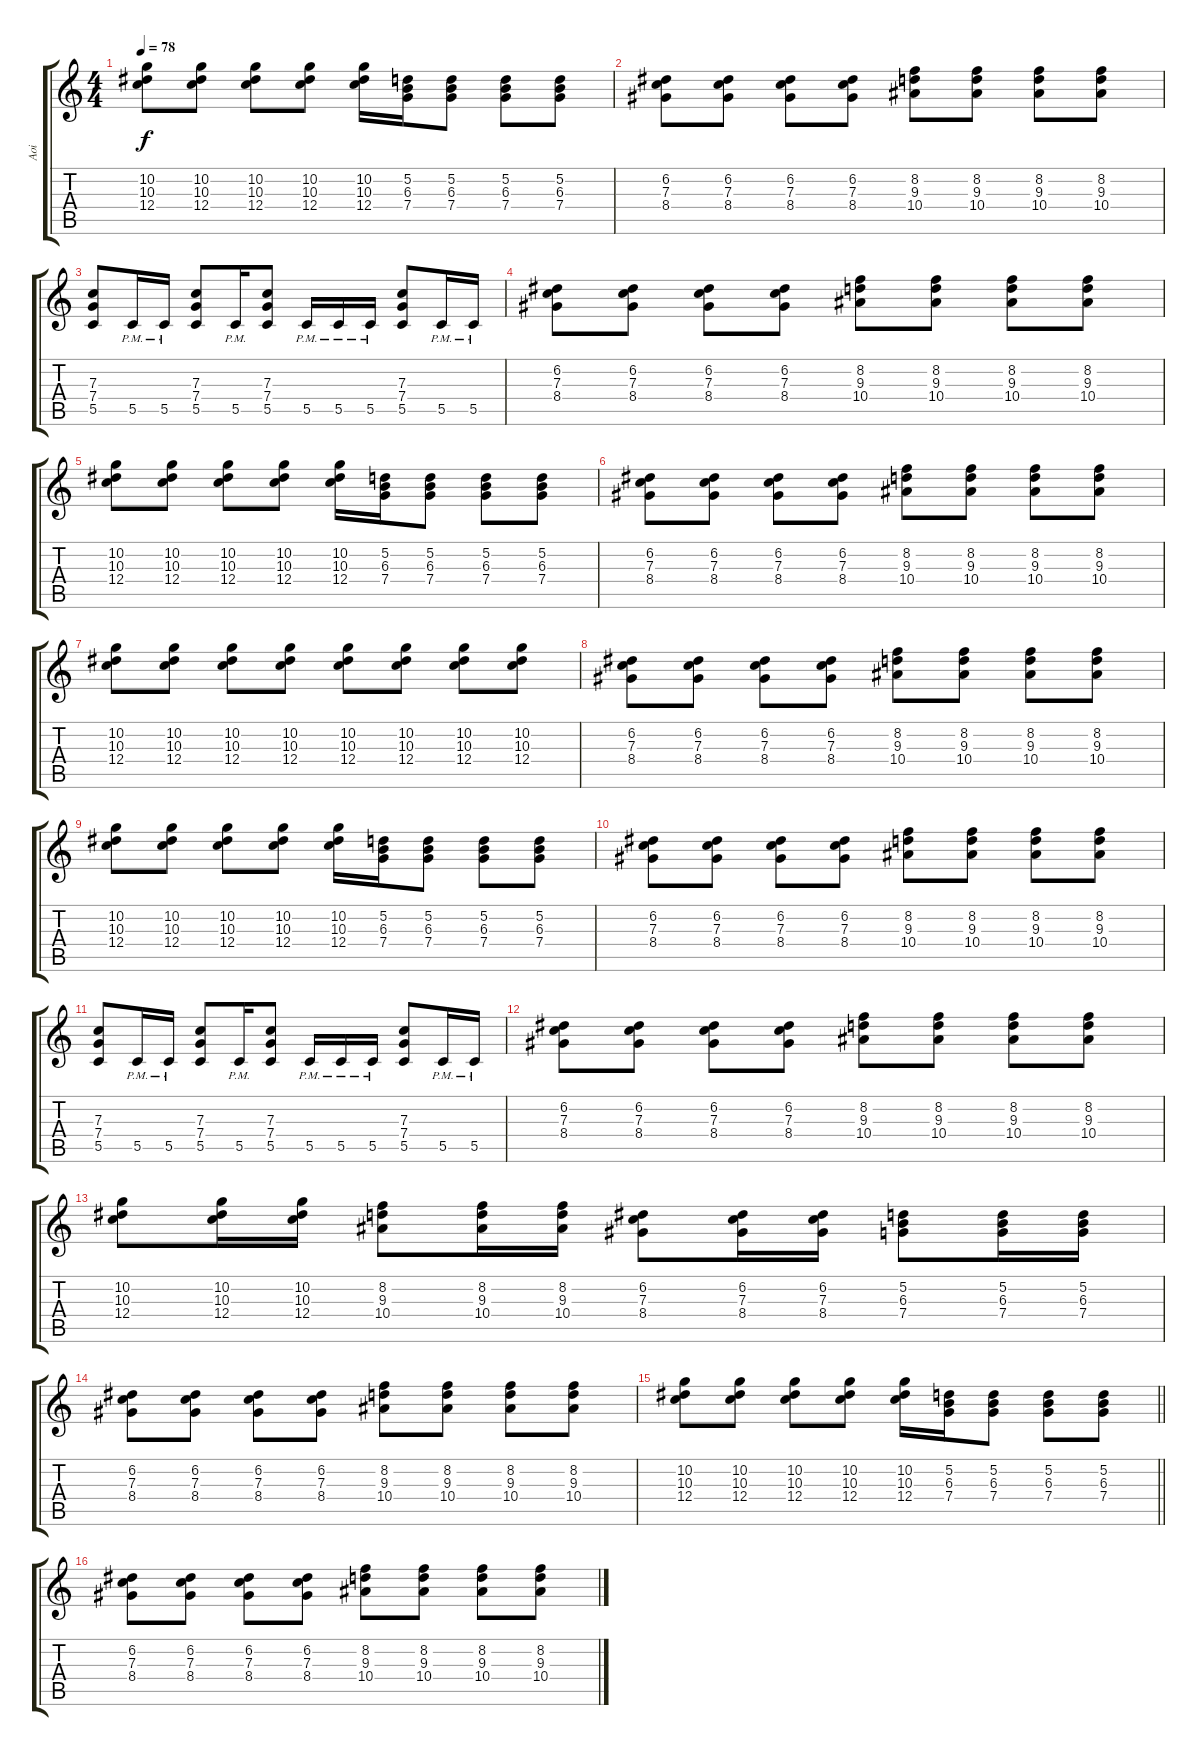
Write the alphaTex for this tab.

\track ("Aoi" "Aoi") {instrument overdrivenguitar}
\staff {score tabs}
\tuning (D4 A3 F3 C3 G2 D2) {hide}
\ts (4 4)
\tempo 78
\clef g2
\ks c
(10.2 10.3 12.4).8{dy f} (10.2 10.3 12.4).8 (10.2 10.3 12.4).8 (10.2 10.3 12.4).8 (10.2 10.3 12.4).16 (5.2 6.3 7.4).16 (5.2 6.3 7.4).8 (5.2 6.3 7.4).8 (5.2 6.3 7.4).8 |
(6.2 7.3 8.4).8 (6.2 7.3 8.4).8 (6.2 7.3 8.4).8 (6.2 7.3 8.4).8 (8.2 9.3 10.4).8 (8.2 9.3 10.4).8 (8.2 9.3 10.4).8 (8.2 9.3 10.4).8 |
(7.3 7.4 5.5).8 5.5{pm}.16 5.5{pm}.16 (7.3 7.4 5.5).8 5.5{pm}.16 (7.3 7.4 5.5).8 5.5{pm}.16 5.5{pm}.16 5.5{pm}.16 (7.3 7.4 5.5).8 5.5{pm}.16 5.5{pm}.16 |
(6.2 7.3 8.4).8 (6.2 7.3 8.4).8 (6.2 7.3 8.4).8 (6.2 7.3 8.4).8 (8.2 9.3 10.4).8 (8.2 9.3 10.4).8 (8.2 9.3 10.4).8 (8.2 9.3 10.4).8 |
(10.2 10.3 12.4).8 (10.2 10.3 12.4).8 (10.2 10.3 12.4).8 (10.2 10.3 12.4).8 (10.2 10.3 12.4).16 (5.2 6.3 7.4).16 (5.2 6.3 7.4).8 (5.2 6.3 7.4).8 (5.2 6.3 7.4).8 |
(6.2 7.3 8.4).8 (6.2 7.3 8.4).8 (6.2 7.3 8.4).8 (6.2 7.3 8.4).8 (8.2 9.3 10.4).8 (8.2 9.3 10.4).8 (8.2 9.3 10.4).8 (8.2 9.3 10.4).8 |
(10.2 10.3 12.4).8 (10.2 10.3 12.4).8 (10.2 10.3 12.4).8 (10.2 10.3 12.4).8 (10.2 10.3 12.4).8 (10.2 10.3 12.4).8 (10.2 10.3 12.4).8 (10.2 10.3 12.4).8 |
(6.2 7.3 8.4).8 (6.2 7.3 8.4).8 (6.2 7.3 8.4).8 (6.2 7.3 8.4).8 (8.2 9.3 10.4).8 (8.2 9.3 10.4).8 (8.2 9.3 10.4).8 (8.2 9.3 10.4).8 |
(10.2 10.3 12.4).8 (10.2 10.3 12.4).8 (10.2 10.3 12.4).8 (10.2 10.3 12.4).8 (10.2 10.3 12.4).16 (5.2 6.3 7.4).16 (5.2 6.3 7.4).8 (5.2 6.3 7.4).8 (5.2 6.3 7.4).8 |
(6.2 7.3 8.4).8 (6.2 7.3 8.4).8 (6.2 7.3 8.4).8 (6.2 7.3 8.4).8 (8.2 9.3 10.4).8 (8.2 9.3 10.4).8 (8.2 9.3 10.4).8 (8.2 9.3 10.4).8 |
(7.3 7.4 5.5).8 5.5{pm}.16 5.5{pm}.16 (7.3 7.4 5.5).8 5.5{pm}.16 (7.3 7.4 5.5).8 5.5{pm}.16 5.5{pm}.16 5.5{pm}.16 (7.3 7.4 5.5).8 5.5{pm}.16 5.5{pm}.16 |
(6.2 7.3 8.4).8 (6.2 7.3 8.4).8 (6.2 7.3 8.4).8 (6.2 7.3 8.4).8 (8.2 9.3 10.4).8 (8.2 9.3 10.4).8 (8.2 9.3 10.4).8 (8.2 9.3 10.4).8 |
(10.2 10.3 12.4).8 (10.2 10.3 12.4).16 (10.2 10.3 12.4).16 (8.2 9.3 10.4).8 (8.2 9.3 10.4).16 (8.2 9.3 10.4).16 (6.2 7.3 8.4).8 (6.2 7.3 8.4).16 (6.2 7.3 8.4).16 (5.2 6.3 7.4).8 (5.2 6.3 7.4).16 (5.2 6.3 7.4).16 |
(6.2 7.3 8.4).8 (6.2 7.3 8.4).8 (6.2 7.3 8.4).8 (6.2 7.3 8.4).8 (8.2 9.3 10.4).8 (8.2 9.3 10.4).8 (8.2 9.3 10.4).8 (8.2 9.3 10.4).8 |
\barLineRight lightlight
(10.2 10.3 12.4).8 (10.2 10.3 12.4).8 (10.2 10.3 12.4).8 (10.2 10.3 12.4).8 (10.2 10.3 12.4).16 (5.2 6.3 7.4).16 (5.2 6.3 7.4).8 (5.2 6.3 7.4).8 (5.2 6.3 7.4).8 |
(6.2 7.3 8.4).8 (6.2 7.3 8.4).8 (6.2 7.3 8.4).8 (6.2 7.3 8.4).8 (8.2 9.3 10.4).8 (8.2 9.3 10.4).8 (8.2 9.3 10.4).8 (8.2 9.3 10.4).8
